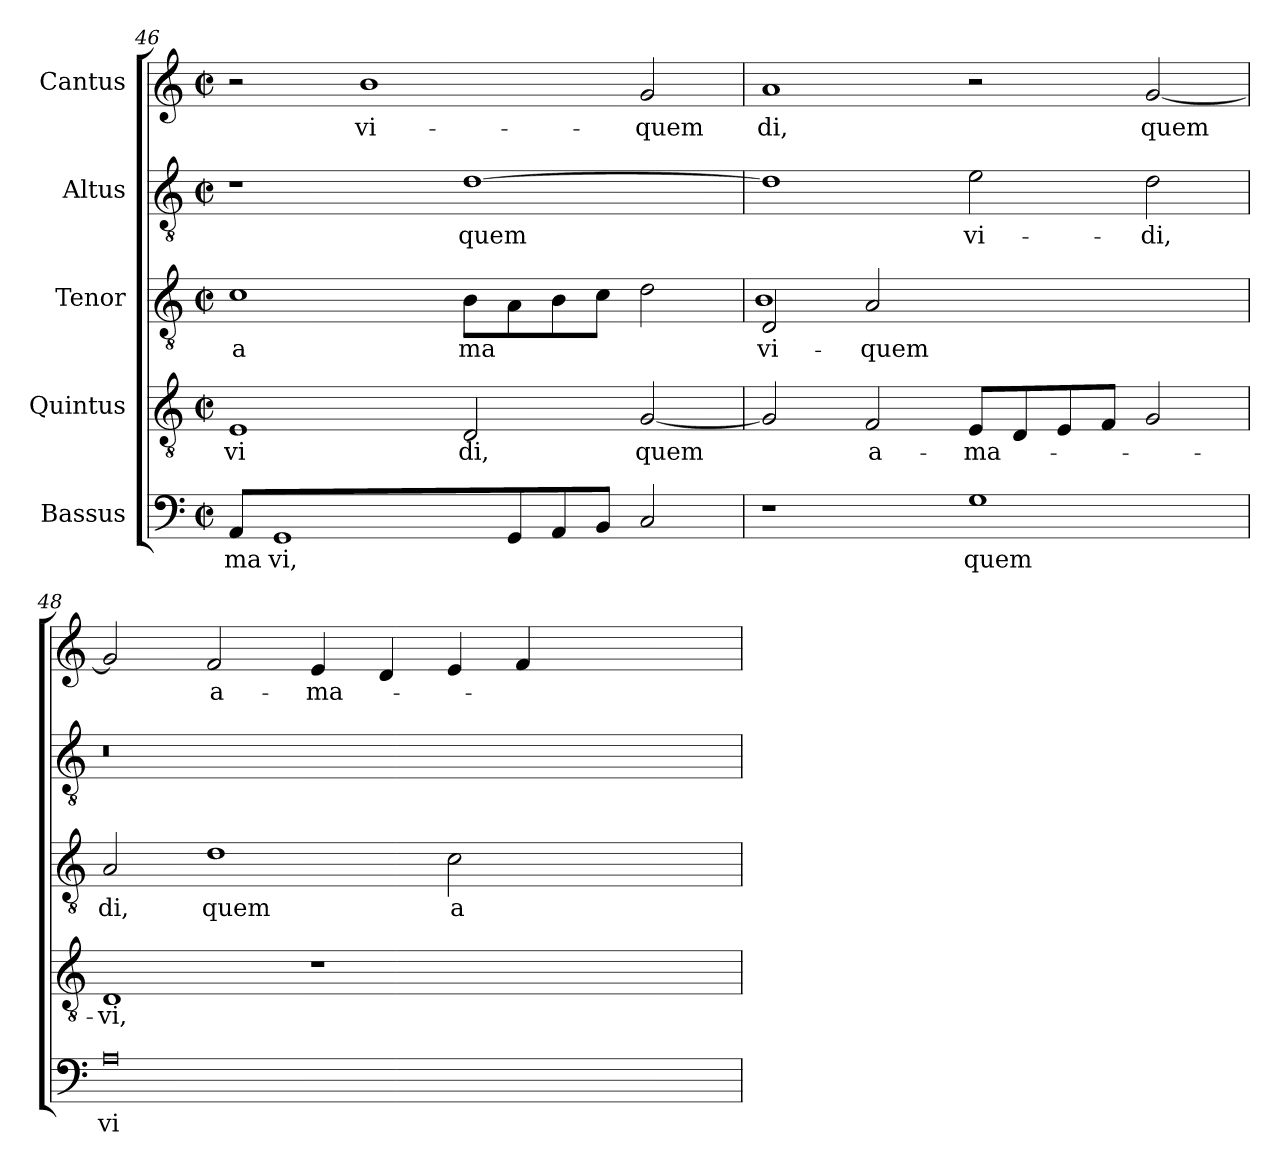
**kern	**text	**kern	**text	**kern	**text	**kern	**text	**kern	**text
*part5	*part5	*part4	*part4	*part3	*part3	*part2	*part2	*part1	*part1
*staff5	*staff5	*staff4	*staff4	*staff3	*staff3	*staff2	*staff2	*staff1	*staff1
*I"Bassus	*	*I"Quintus	*	*I"Tenor	*	*I"Altus	*	*I"Cantus	*
*clefF4	*	*clefGv2	*	*clefGv2	*	*clefGv2	*	*clefG2	*
*	*	*	*	*k[]	*	*	*	*k[]	*
*	*	*	*	*C:	*	*	*	*C:	*
*M2/2	*	*M2/2	*	*M2/2	*	*M2/2	*	*M2/2	*
*met(c|)	*	*met(c|)	*	*met(c|)	*	*met(c|)	*	*met(c|)	*
=46	=46	=46	=46	=46	=46	=46	=46	=46	=46
!	!LO:LY:b	!	!LO:LY:b:cj	!	!LO:LY:b:cj	!	!	!	!
8AA/L	ma	1E	vi	1c	a	1r	.	2r	.
!	!LO:LY:b:cj	!	!	!	!	!	!	!	!
1GG	vi,	.	.	.	.	.	.	.	.
!	!	!	!	!	!	!	!	!	!LO:LY:b:cj
.	.	.	.	.	.	.	.	1b	vi-
!	!	!	!LO:LY:b:cj	!	!LO:LY:b	!	!LO:LY:b	!	!
.	.	2D/	di,	8B\L	ma	[<1d	quem	.	.
8GG/	.	.	.	8A\	.	.	.	.	.
8AA/	.	.	.	8B\	.	.	.	.	.
8BB/J	.	.	.	8c\J	.	.	.	.	.
!	!	!	!LO:LY:b	!	!	!	!	!	!LO:LY:b:cj
2C/	.	[>2G/	quem	2d\	.	.	.	2g/	quem
!!LO:LB:g=z
=47	=47	=47	=47	=47	=47	=47	=47	=47	=47
!	!	!	!	!	!LO:LY:b:cj	!	!	!	!
*	*	*	*	*^	*	*	*	*	*
!	!	!	!	!	!	!LO:LY:b:cj	!	!	!	!LO:LY:b:cj
1r	.	2G/]	.	2D/	1B	vi-	1d]	.	1a	-di,
!	!	!	!LO:LY:b:cj	!	!	!LO:LY:b:cj	!	!	!	!
.	.	2F/	a-	2A/	.	quem	.	.	.	.
!	!LO:LY:b:cj	!	!LO:LY:b	!	!	!	!	!LO:LY:b:cj	!	!
1G	quem	8E/L	-ma-	1ryy	1ryy	.	2e\	vi-	2r	.
.	.	8D/	.	.	.	.	.	.	.	.
.	.	8E/	.	.	.	.	.	.	.	.
.	.	8F/J	.	.	.	.	.	.	.	.
!	!	!	!	!	!	!	!	!LO:LY:b:cj	!	!LO:LY:b
.	.	2G/	.	.	.	.	2d\	-di,	[<2g/	quem
*	*	*	*	*v	*v	*	*	*	*	*
=48	=48	=48	=48	=48	=48	=48	=48	=48	=48
!	!LO:LY:b:cj	!	!LO:LY:b:cj	!	!LO:LY:b:cj	!	!	!	!
0A	vi	1D	-vi,	2A/	-di,	0r	.	2g/]	.
!	!	!	!	!	!LO:LY:b:cj	!	!	!	!LO:LY:b:cj
.	.	.	.	1d	quem	.	.	2f/	a-
!	!	!LO:N:vis=1	!	!	!	!	!	!	!LO:LY:b
.	.	0r	.	.	.	.	.	4e/	-ma-
.	.	.	.	.	.	.	.	4d/	.
!	!	!	!	!	!LO:LY:b:cj	!	!	!	!
.	.	.	.	2c\	a-	.	.	4e/	.
.	.	.	.	.	.	.	.	4f/	.
1ryy	.	.	.	1ryy	.	1ryy	.	1ryy	.
=	=	=	=	=	=	=	=	=	=
*-	*-	*-	*-	*-	*-	*-	*-	*-	*-
